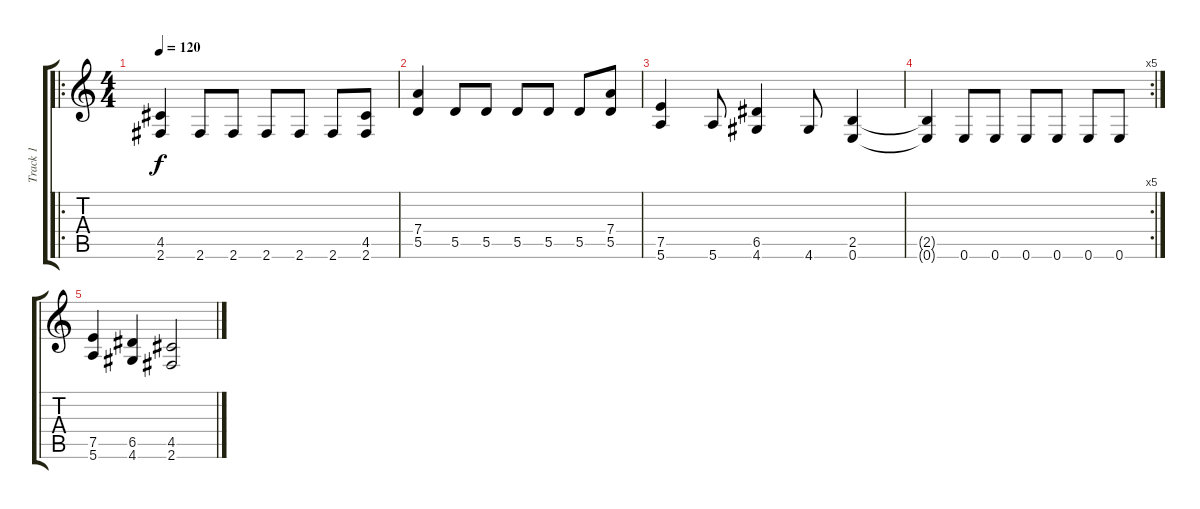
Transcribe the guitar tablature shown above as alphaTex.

\track ("Track 1" "Track 1") {instrument distortionguitar}
\staff {score tabs}
\tuning (E4 B3 G3 D3 A2 E2) {hide}
\ro
\ts (4 4)
\tempo 120
\clef g2
\ks c
(4.5 2.6).4{dy f} 2.6.8 2.6.8 2.6.8 2.6.8 2.6.8 (4.5 2.6).8 |
(7.4 5.5).4 5.5.8 5.5.8 5.5.8 5.5.8 5.5.8 (7.4 5.5).8 |
(7.5 5.6).4 5.6.8 (6.5 4.6).4 4.6.8 (2.5 0.6).4 |
\rc 5
(2.5{t} 0.6{t}).4 0.6.8 0.6.8 0.6.8 0.6.8 0.6.8 0.6.8 |
(7.5 5.6).4 (6.5 4.6).4 (4.5 2.6).2
